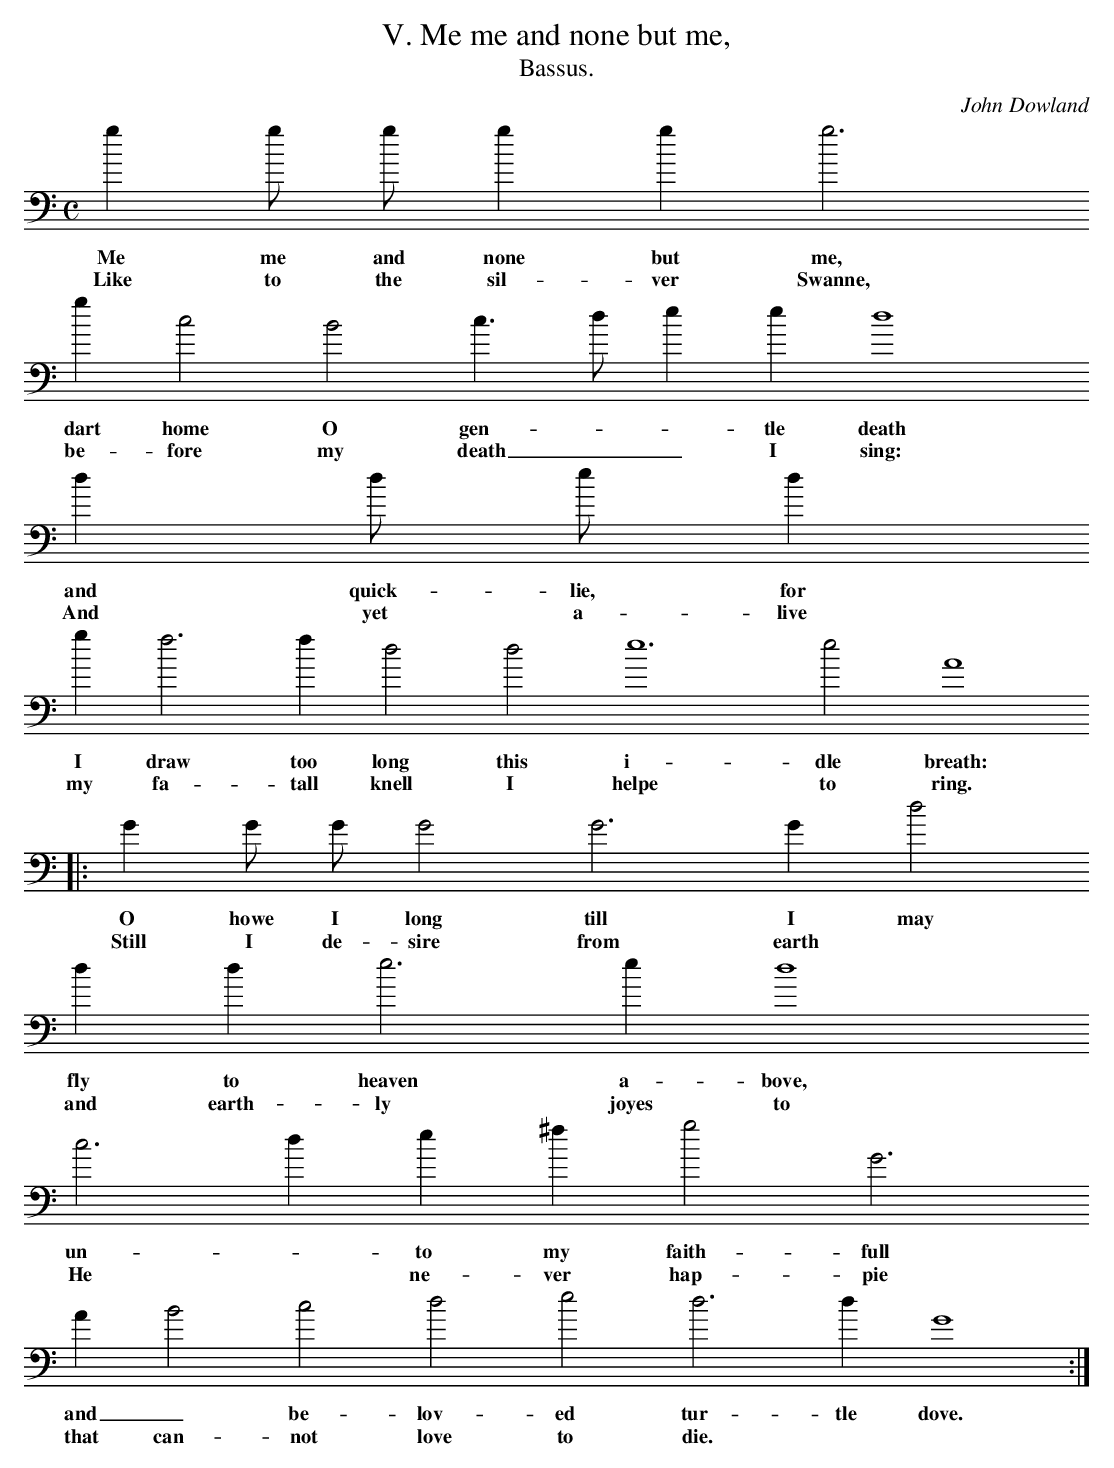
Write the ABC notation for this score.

X:1
T:V. Me me and none but me,
T:Bassus.
C:John Dowland
M:C
L:1/4
K:G mix bass
g g/ g/ g g g3
w:Me me and none but me,
w:Like to the sil-ver Swanne,
g c2 B2 c > d e e d4
w:dart home O gen-  * _ tle death
w:be- fore my death _ _ I  sing:
d d/ e/ d
w:and quick- lie, for
w:And yet a- live
g f3 f d2 d2 e6 e2 A4
w: I draw too long this i- dle breath:
w:my fa- tall knell I helpe to ring.
|:G G/ G/ G2 G3 G d2
w:O howe I long till I may
w:Still I de- sire from earth
d d e3 e d4
w:fly to heaven a- bove,
w:and earth- ly joyes to flie,
c3 d e ^f g2 G3
w:un- * to my  faith- full
w:He * ne- ver  hap- pie _ liv'd,
A B2 c2 d2 e2 d3 d G4 :|
w:and _ be- lov- ed tur- tle dove.
w:that  can- not love to die.
